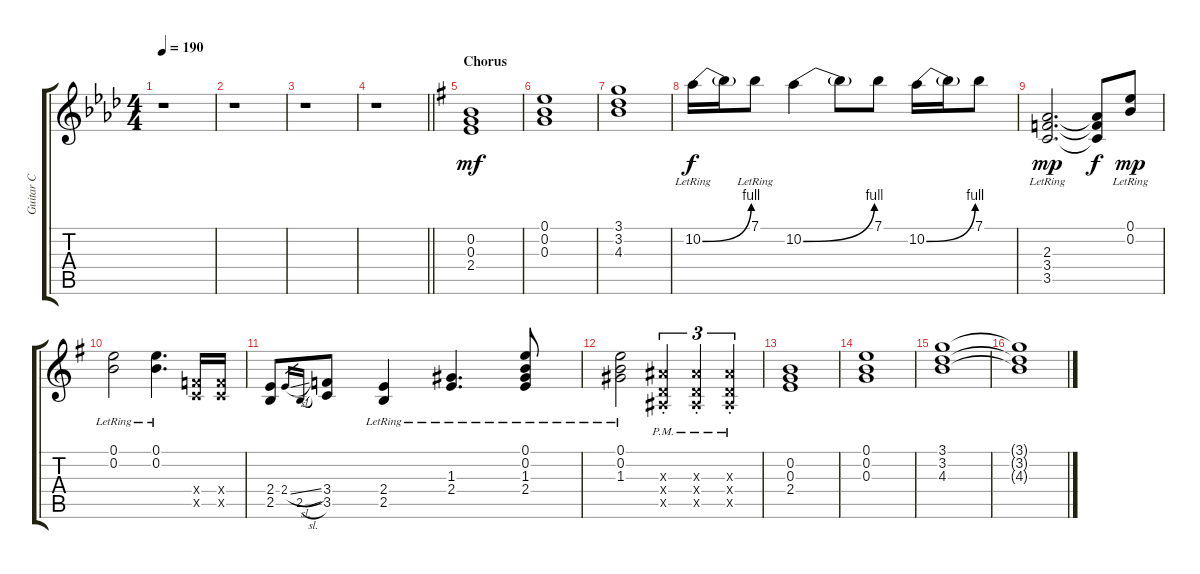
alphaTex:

\track ("Guitar C" "Guitar C") {instrument overdrivenguitar}
\staff {score tabs}
\tuning (E4 B3 G3 D3 A2 E2) {hide}
\ts (4 4)
\tempo 190
\clef g2
\ks ab
r.1{dy mf} |
r.1 |
r.1 |
\barLineRight lightlight
r.1 |
\section ("" "Chorus")
\ks g
(0.2 0.3 2.4).1 |
(0.1 0.2 0.3).1 |
(3.1 3.2 4.3).1 |
10.2{be (bend 0 0 60 4) lr}.16{dy f} 10.2{t}.16 7.1{lr}.8 10.2{be (bend 0 0 60 4)}.4 10.2{t}.8 7.1.8 10.2{be (bend 0 0 60 4)}.16 10.2{t}.16 7.1.8 |
(2.3{lr} 3.4{lr} 3.5{lr}).2{d dy mp} (2.3{t} 3.4{t} 3.5{t}).8{dy f} (0.1{lr} 0.2{lr}).8{dy mp} |
(0.1{lr} 0.2{lr}).2 (0.1{lr} 0.2{lr}).4{d} (3.4{x} 3.5{x}).16 (3.4{x} 3.5{x}).16 |
(2.4 2.5).8 2.4{sl}.16{gr} 2.5{sl}.16{gr} (3.4 3.5).8 (2.4{lr} 2.5{lr}).4 (1.3{lr} 2.4{lr}).4{d} (0.1{lr} 0.2{lr} 1.3{lr} 2.4{lr}).8 |
(0.1{lr} 0.2{lr} 1.3{lr}).2 (3.3{pm st x} 0.4{pm st x} 1.5{pm st x}).4{tu (3 2)} (3.3{pm st x} 0.4{pm st x} 1.5{pm st x}).4{tu (3 2)} (3.3{pm st x} 0.4{pm st x} 1.5{pm st x}).4{tu (3 2)} |
(0.2 0.3 2.4).1 |
(0.1 0.2 0.3).1 |
(3.1 3.2 4.3).1 |
(3.1{t} 3.2{t} 4.3{t}).1
